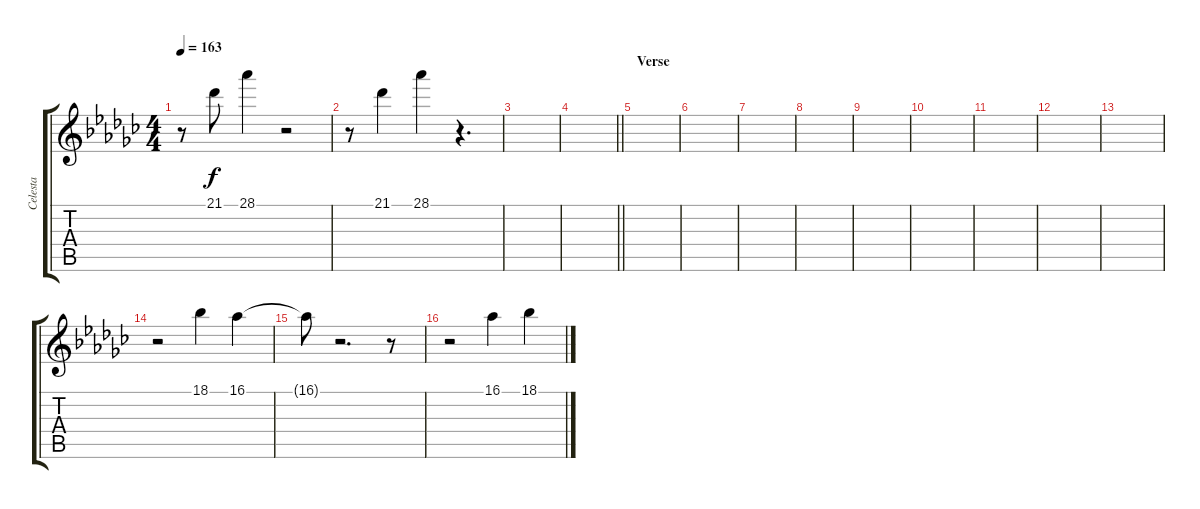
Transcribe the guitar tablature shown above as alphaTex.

\track ("Celesta" "Celesta") {instrument celesta}
\staff {score tabs}
\tuning (E4 B3 G3 D3 A2 E2) {hide}
\ts (4 4)
\tempo 163
\clef g2
\ks gb
r.8{dy f} 21.1.8 28.1.4 r.2 |
r.8 21.1.4 28.1.4 r.4{d} |
|
\barLineRight lightlight
|
\section ("" "Verse")
|
|
|
|
|
|
|
|
|
r.2 18.1.4 16.1.4 |
16.1{t}.8 r.2{d} r.8 |
r.2 16.1.4 18.1.4
